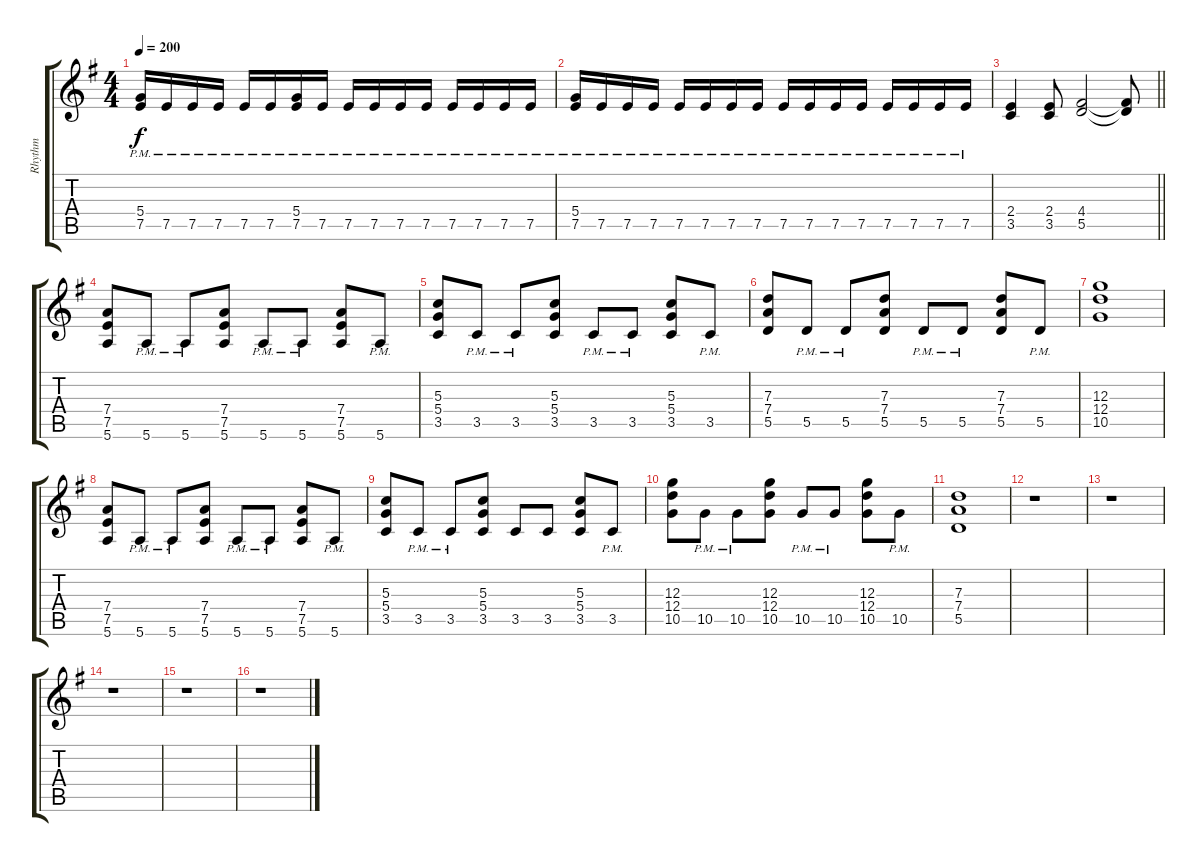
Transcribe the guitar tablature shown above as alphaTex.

\track ("Rhythm " "Rhythm ") {instrument distortionguitar}
\staff {score tabs}
\tuning (E4 B3 G3 D3 A2 E2) {hide}
\ts (4 4)
\tempo 200
\clef g2
\ks g
(5.4{pm} 7.5{pm}).16{dy f} 7.5{pm}.16 7.5{pm}.16 7.5{pm}.16 7.5{pm}.16 7.5{pm}.16 (5.4{pm} 7.5{pm}).16 7.5{pm}.16 7.5{pm}.16 7.5{pm}.16 7.5{pm}.16 7.5{pm}.16 7.5{pm}.16 7.5{pm}.16 7.5{pm}.16 7.5{pm}.16 |
(5.4{pm} 7.5{pm}).16 7.5{pm}.16 7.5{pm}.16 7.5{pm}.16 7.5{pm}.16 7.5{pm}.16 7.5{pm}.16 7.5{pm}.16 7.5{pm}.16 7.5{pm}.16 7.5{pm}.16 7.5{pm}.16 7.5{pm}.16 7.5{pm}.16 7.5{pm}.16 7.5{pm}.16 |
\barLineRight lightlight
(2.4 3.5).4 (2.4 3.5).8 (4.4 5.5).2 (4.4{t} 5.5{t}).8 |
(7.4 7.5 5.6).8 5.6{pm}.8 5.6{pm}.8 (7.4 7.5 5.6).8 5.6{pm}.8 5.6{pm}.8 (7.4 7.5 5.6).8 5.6{pm}.8 |
(5.3 5.4 3.5).8 3.5{pm}.8 3.5{pm}.8 (5.3 5.4 3.5).8 3.5{pm}.8 3.5{pm}.8 (5.3 5.4 3.5).8 3.5{pm}.8 |
(7.3 7.4 5.5).8 5.5{pm}.8 5.5{pm}.8 (7.3 7.4 5.5).8 5.5{pm}.8 5.5{pm}.8 (7.3 7.4 5.5).8 5.5{pm}.8 |
(12.3 12.4 10.5).1 |
(7.4 7.5 5.6).8 5.6{pm}.8 5.6{pm}.8 (7.4 7.5 5.6).8 5.6{pm}.8 5.6{pm}.8 (7.4 7.5 5.6).8 5.6{pm}.8 |
(5.3 5.4 3.5).8 3.5{pm}.8 3.5{pm}.8 (5.3 5.4 3.5).8 3.5.8 3.5.8 (5.3 5.4 3.5).8 3.5{pm}.8 |
(12.3 12.4 10.5).8 10.5{pm}.8 10.5{pm}.8 (12.3 12.4 10.5).8 10.5{pm}.8 10.5{pm}.8 (12.3 12.4 10.5).8 10.5{pm}.8 |
(7.3 7.4 5.5).1 |
r.1 |
r.1 |
r.1 |
r.1 |
r.1
